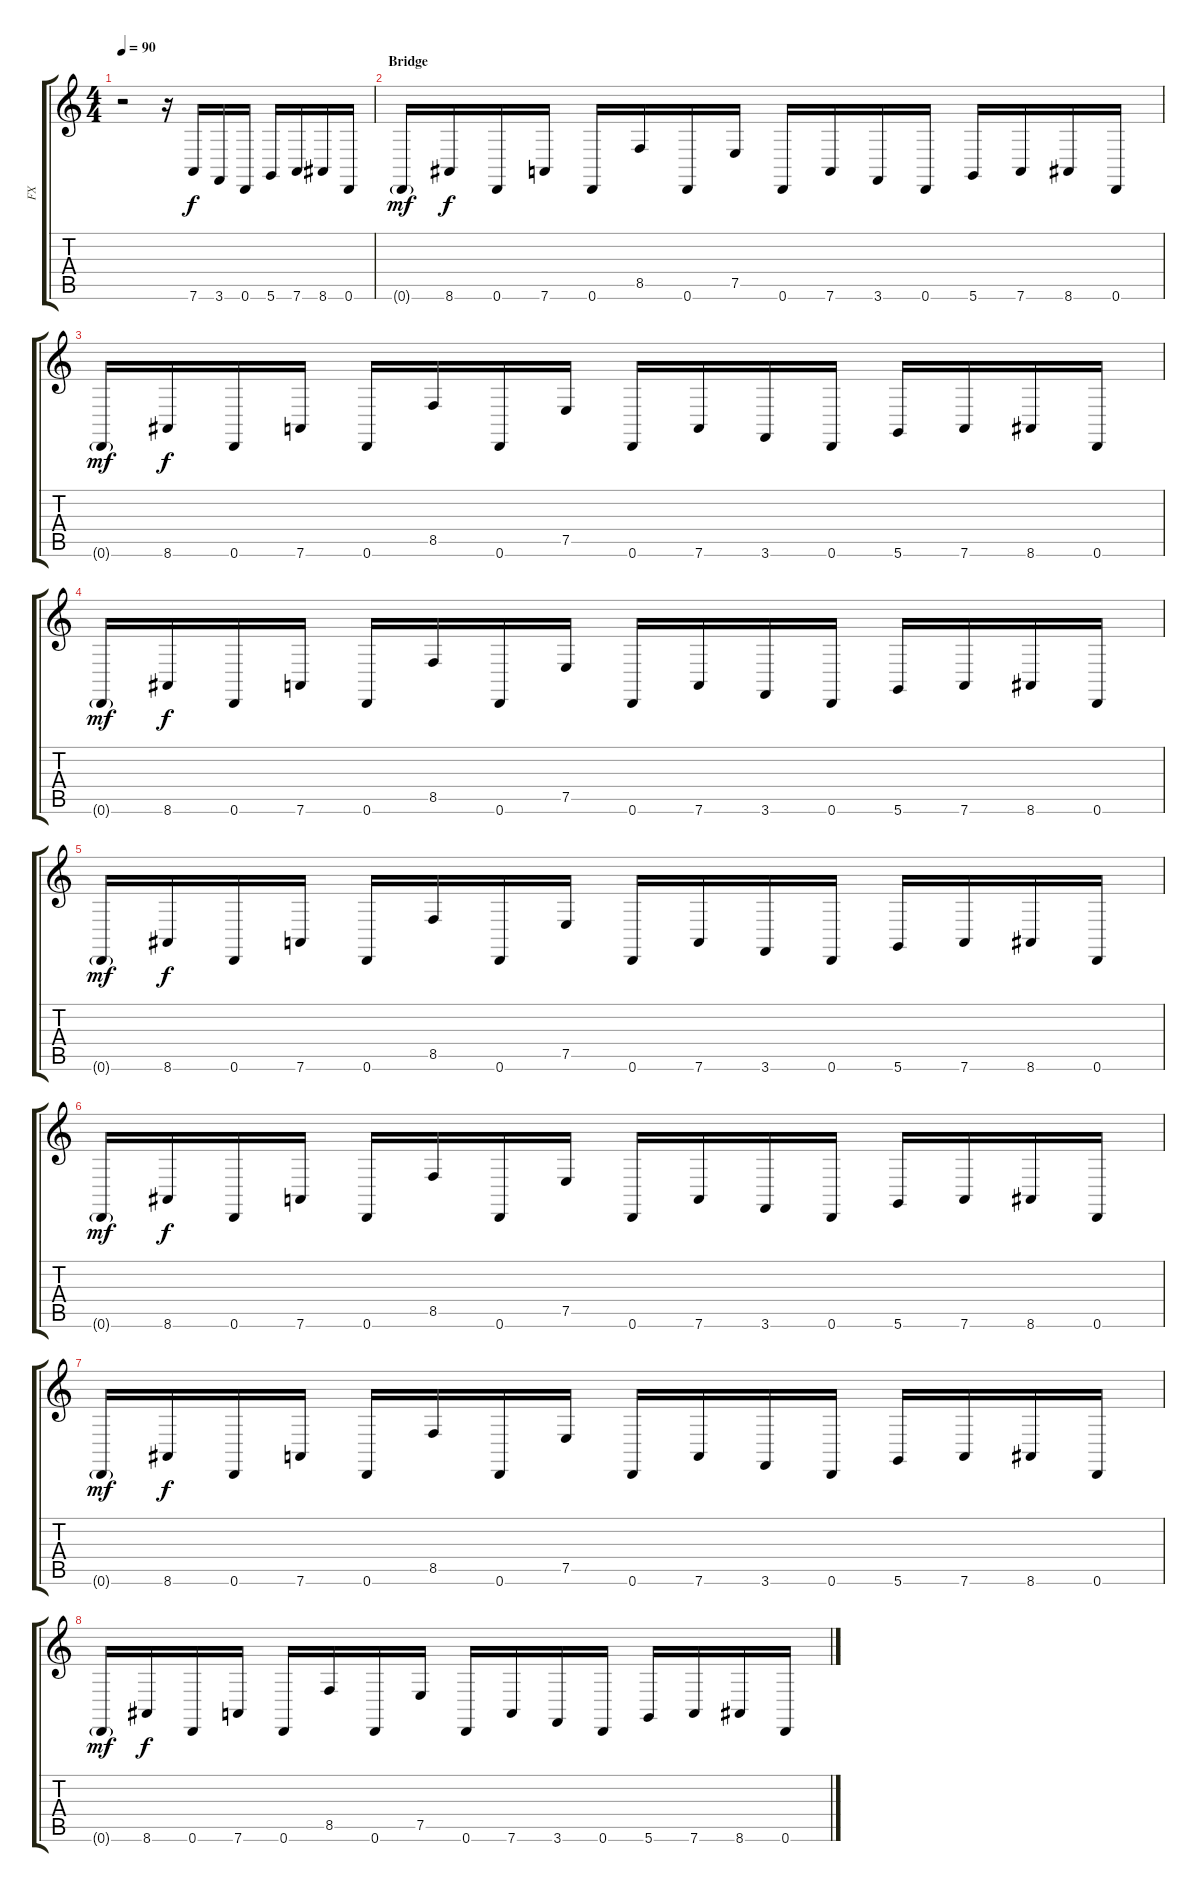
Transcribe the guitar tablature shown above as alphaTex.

\track ("FX" "FX") {instrument lead8bassandlead}
\staff {score tabs}
\tuning (E4 B3 G3 D3 A2 D2) {hide}
\ts (4 4)
\tempo 90
\clef g2
\ks c
r.2{dy f} r.16 7.6.16 3.6.16 0.6.16 5.6.16 7.6.16 8.6.16 0.6.16 |
\section ("" "Bridge")
0.6{g}.16{dy mf} 8.6.16{dy f} 0.6.16 7.6.16 0.6.16 8.5.16 0.6.16 7.5.16 0.6.16 7.6.16 3.6.16 0.6.16 5.6.16 7.6.16 8.6.16 0.6.16 |
0.6{g}.16{dy mf} 8.6.16{dy f} 0.6.16 7.6.16 0.6.16 8.5.16 0.6.16 7.5.16 0.6.16 7.6.16 3.6.16 0.6.16 5.6.16 7.6.16 8.6.16 0.6.16 |
0.6{g}.16{dy mf} 8.6.16{dy f} 0.6.16 7.6.16 0.6.16 8.5.16 0.6.16 7.5.16 0.6.16 7.6.16 3.6.16 0.6.16 5.6.16 7.6.16 8.6.16 0.6.16 |
0.6{g}.16{dy mf} 8.6.16{dy f} 0.6.16 7.6.16 0.6.16 8.5.16 0.6.16 7.5.16 0.6.16 7.6.16 3.6.16 0.6.16 5.6.16 7.6.16 8.6.16 0.6.16 |
0.6{g}.16{dy mf} 8.6.16{dy f} 0.6.16 7.6.16 0.6.16 8.5.16 0.6.16 7.5.16 0.6.16 7.6.16 3.6.16 0.6.16 5.6.16 7.6.16 8.6.16 0.6.16 |
0.6{g}.16{dy mf} 8.6.16{dy f} 0.6.16 7.6.16 0.6.16 8.5.16 0.6.16 7.5.16 0.6.16 7.6.16 3.6.16 0.6.16 5.6.16 7.6.16 8.6.16 0.6.16 |
0.6{g}.16{dy mf} 8.6.16{dy f} 0.6.16 7.6.16 0.6.16 8.5.16 0.6.16 7.5.16 0.6.16 7.6.16 3.6.16 0.6.16 5.6.16 7.6.16 8.6.16 0.6.16
